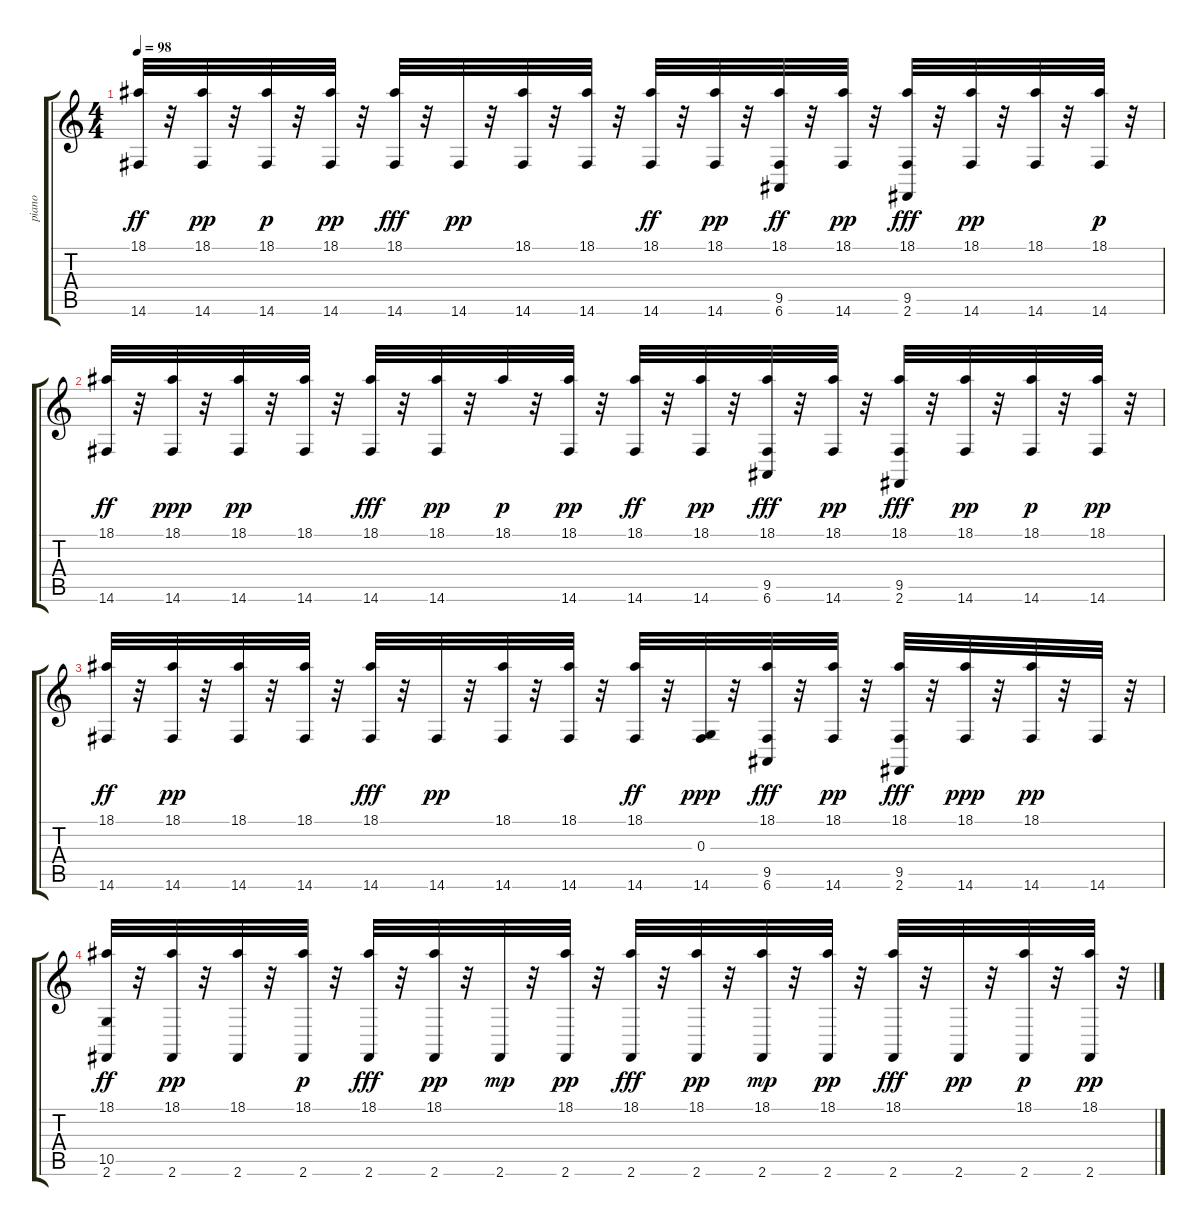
\track ("piano" "piano") {instrument acousticgrandpiano}
\staff {score tabs}
\tuning (E4 B3 G3 D3 A2 E2) {hide}
\ts (4 4)
\tempo 98
\clef g2
\ks c
(18.1 14.6).32{dy ff} r.32 (18.1 14.6).32{dy pp} r.32 (18.1 14.6).32{dy p} r.32 (18.1 14.6).32{dy pp} r.32 (18.1 14.6).32{dy fff} r.32 14.6.32{dy pp} r.32 (18.1 14.6).32 r.32 (18.1 14.6).32 r.32 (18.1 14.6).32{dy ff} r.32 (18.1 14.6).32{dy pp} r.32 (18.1 9.5 6.6).32{dy ff} r.32 (18.1 14.6).32{dy pp} r.32 (18.1 9.5 2.6).32{dy fff} r.32 (18.1 14.6).32{dy pp} r.32 (18.1 14.6).32 r.32 (18.1 14.6).32{dy p} r.32 |
(18.1 14.6).32{dy ff} r.32 (18.1 14.6).32{dy ppp} r.32 (18.1 14.6).32{dy pp} r.32 (18.1 14.6).32 r.32 (18.1 14.6).32{dy fff} r.32 (18.1 14.6).32{dy pp} r.32 18.1.32{dy p} r.32 (18.1 14.6).32{dy pp} r.32 (18.1 14.6).32{dy ff} r.32 (18.1 14.6).32{dy pp} r.32 (18.1 9.5 6.6).32{dy fff} r.32 (18.1 14.6).32{dy pp} r.32 (18.1 9.5 2.6).32{dy fff} r.32 (18.1 14.6).32{dy pp} r.32 (18.1 14.6).32{dy p} r.32 (18.1 14.6).32{dy pp} r.32 |
(18.1 14.6).32{dy ff} r.32 (18.1 14.6).32{dy pp} r.32 (18.1 14.6).32 r.32 (18.1 14.6).32 r.32 (18.1 14.6).32{dy fff} r.32 14.6.32{dy pp} r.32 (18.1 14.6).32 r.32 (18.1 14.6).32 r.32 (18.1 14.6).32{dy ff} r.32 (0.3 14.6).32{dy ppp} r.32 (18.1 9.5 6.6).32{dy fff} r.32 (18.1 14.6).32{dy pp} r.32 (18.1 9.5 2.6).32{dy fff} r.32 (18.1 14.6).32{dy ppp} r.32 (18.1 14.6).32{dy pp} r.32 14.6.32 r.32 |
(18.1 10.5 2.6).32{dy ff instrument acousticgrandpiano} r.32 (18.1 2.6).32{dy pp} r.32 (18.1 2.6).32 r.32 (18.1 2.6).32{dy p} r.32 (18.1 2.6).32{dy fff} r.32 (18.1 2.6).32{dy pp} r.32 2.6.32{dy mp} r.32 (18.1 2.6).32{dy pp} r.32 (18.1 2.6).32{dy fff} r.32 (18.1 2.6).32{dy pp} r.32 (18.1 2.6).32{dy mp} r.32 (18.1 2.6).32{dy pp} r.32 (18.1 2.6).32{dy fff} r.32 2.6.32{dy pp} r.32 (18.1 2.6).32{dy p} r.32 (18.1 2.6).32{dy pp} r.32
